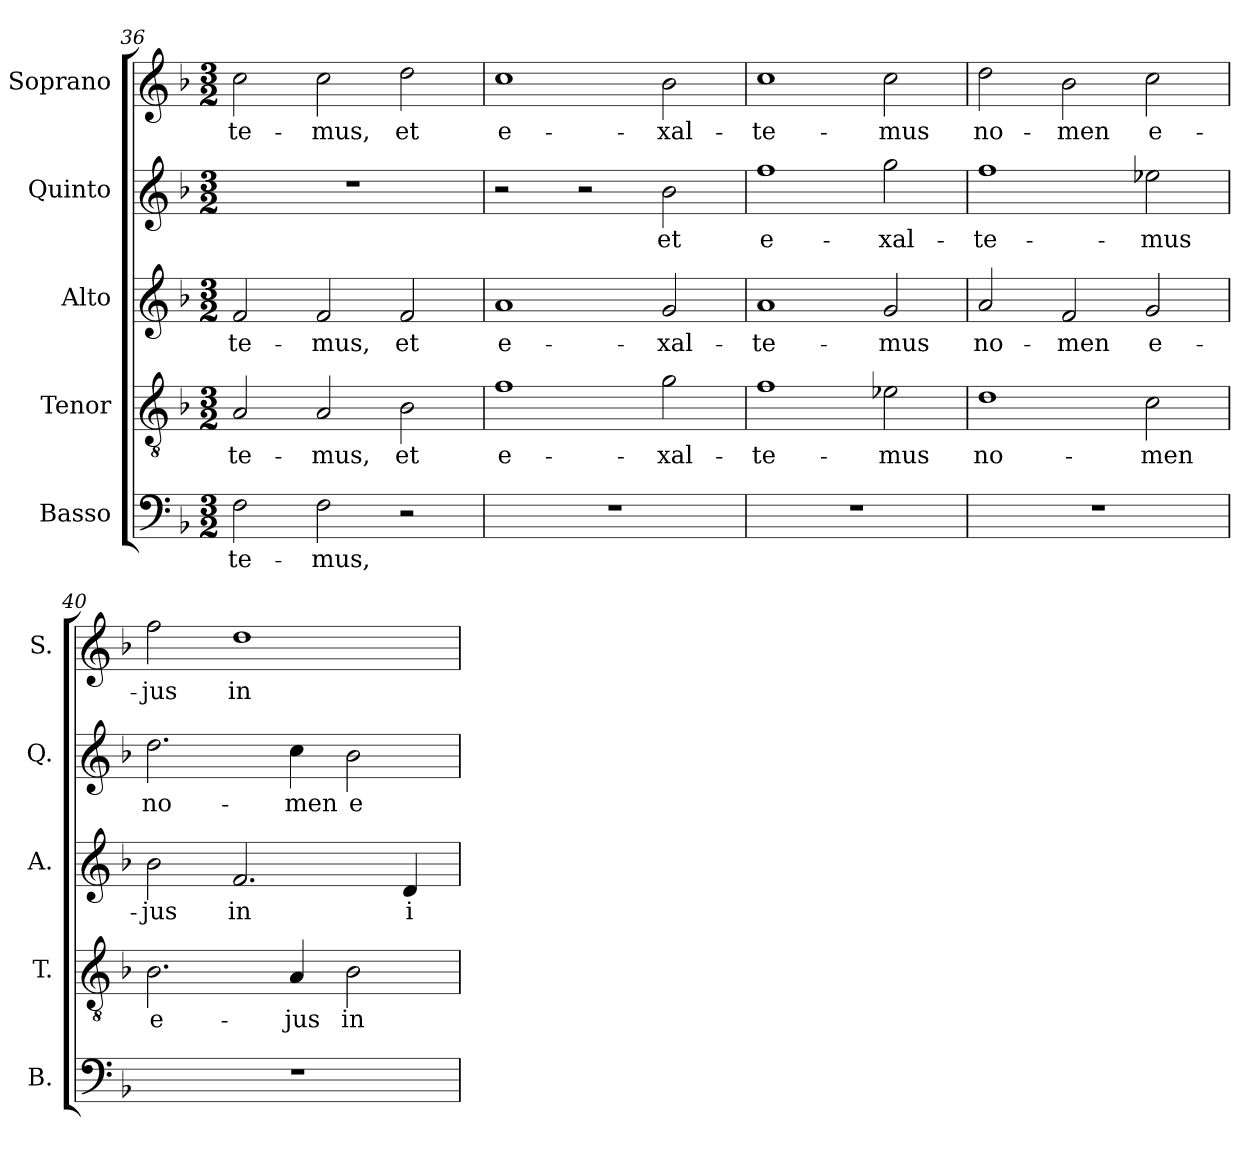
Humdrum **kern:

**kern	**text	**kern	**text	**kern	**text	**kern	**text	**kern	**text
*part5	*part5	*part4	*part4	*part3	*part3	*part2	*part2	*part1	*part1
*staff5	*staff5	*staff4	*staff4	*staff3	*staff3	*staff2	*staff2	*staff1	*staff1
*I"Basso	*	*I"Tenor	*	*I"Alto	*	*I"Quinto	*	*I"Soprano	*
*I'B.	*	*I'T.	*	*I'A.	*	*I'Q.	*	*I'S.	*
*clefF4	*	*clefGv2	*	*clefG2	*	*clefG2	*	*clefG2	*
*	*	*ITrd7c12	*	*	*	*	*	*	*
*k[b-]	*	*k[b-]	*	*k[b-]	*	*k[b-]	*	*k[b-]	*
*F:	*	*F:	*	*F:	*	*F:	*	*F:	*
*M3/2	*	*M3/2	*	*M3/2	*	*M3/2	*	*M3/2	*
=36	=36	=36	=36	=36	=36	=36	=36	=36	=36
!	!LO:LY:b:color=#000000	!	!	!	!	!	!	!	!
!	!	!	!LO:LY:b:color=#000000	!	!	!	!	!	!
!	!	!	!	!	!LO:LY:b:color=#000000	!LO:N:vis=1	!	!	!
!	!	!	!	!	!	!	!	!	!LO:LY:b:color=#000000
2Fi\	-te-	2AAi/	-te-	2fi/	-te-	1.r	.	2cci\	-te-
!	!LO:LY:b:color=#000000	!	!	!	!	!	!	!	!
!	!	!	!LO:LY:b:color=#000000	!	!	!	!	!	!
!	!	!	!	!	!LO:LY:b:color=#000000	!	!	!	!
!	!	!	!	!	!	!	!	!	!LO:LY:b:color=#000000
2Fi\	-mus,	2AAi/	-mus,	2fi/	-mus,	.	.	2cci\	-mus,
!	!	!	!LO:LY:b:color=#000000	!	!	!	!	!	!
!	!	!	!	!	!LO:LY:b:color=#000000	!	!	!	!
!	!	!	!	!	!	!	!	!	!LO:LY:b:color=#000000
2r	.	2BB-i\	et	2fi/	et	.	.	2ddi\	et
=37	=37	=37	=37	=37	=37	=37	=37	=37	=37
!LO:N:vis=1	!	!	!	!	!	!	!	!	!
!	!	!	!LO:LY:b:color=#000000	!	!	!	!	!	!
!	!	!	!	!	!LO:LY:b:color=#000000	!	!	!	!
!	!	!	!	!	!	!	!	!	!LO:LY:b:color=#000000
1.r	.	1Fi	e-	1ai	e-	2r	.	1cci	e-
.	.	.	.	.	.	2r	.	.	.
!	!	!	!LO:LY:b:color=#000000	!	!	!	!	!	!
!	!	!	!	!	!LO:LY:b:color=#000000	!	!	!	!
!	!	!	!	!	!	!	!LO:LY:b:color=#000000	!	!
!	!	!	!	!	!	!	!	!	!LO:LY:b:color=#000000
.	.	2Gi\	-xal-	2gi/	-xal-	2b-i\	et	2b-i\	-xal-
=38	=38	=38	=38	=38	=38	=38	=38	=38	=38
!LO:N:vis=1	!	!	!	!	!	!	!	!	!
!	!	!	!LO:LY:b:color=#000000	!	!	!	!	!	!
!	!	!	!	!	!LO:LY:b:color=#000000	!	!	!	!
!	!	!	!	!	!	!	!LO:LY:b:color=#000000	!	!
!	!	!	!	!	!	!	!	!	!LO:LY:b:color=#000000
1.r	.	1Fi	-te-	1ai	-te-	1ffi	e-	1cci	-te-
!	!	!	!LO:LY:b:color=#000000	!	!	!	!	!	!
!	!	!	!	!	!LO:LY:b:color=#000000	!	!	!	!
!	!	!	!	!	!	!	!LO:LY:b:color=#000000	!	!
!	!	!	!	!	!	!	!	!	!LO:LY:b:color=#000000
.	.	2E-Xi\	-mus	2gi/	-mus	2ggi\	-xal-	2cci\	-mus
=39	=39	=39	=39	=39	=39	=39	=39	=39	=39
!LO:N:vis=1	!	!	!	!	!	!	!	!	!
!	!	!	!LO:LY:b:color=#000000	!	!	!	!	!	!
!	!	!	!	!	!LO:LY:b:color=#000000	!	!	!	!
!	!	!	!	!	!	!	!LO:LY:b:color=#000000	!	!
!	!	!	!	!	!	!	!	!	!LO:LY:b:color=#000000
1.r	.	1Di	no-	2ai/	no-	1ffi	-te-	2ddi\	no-
!	!	!	!	!	!LO:LY:b:color=#000000	!	!	!	!
!	!	!	!	!	!	!	!	!	!LO:LY:b:color=#000000
.	.	.	.	2fi/	-men	.	.	2b-i\	-men
!	!	!	!LO:LY:b:color=#000000	!	!	!	!	!	!
!	!	!	!	!	!LO:LY:b:color=#000000	!	!	!	!
!	!	!	!	!	!	!	!LO:LY:b:color=#000000	!	!
!	!	!	!	!	!	!	!	!	!LO:LY:b:color=#000000
.	.	2Ci\	-men	2gi/	e-	2ee-Xi\	-mus	2cci\	e-
!!LO:LB:g=z
=40	=40	=40	=40	=40	=40	=40	=40	=40	=40
!LO:N:vis=1	!	!	!	!	!	!	!	!	!
!	!	!	!LO:LY:b:color=#000000	!	!	!	!	!	!
!	!	!	!	!	!LO:LY:b:color=#000000	!	!	!	!
!	!	!	!	!	!	!	!LO:LY:b:color=#000000	!	!
!	!	!	!	!	!	!	!	!	!LO:LY:b:color=#000000
1.r	.	2.BB-i\	e-	2b-i\	-jus	2.ddi\	no-	2ffi\	-jus
!	!	!	!	!	!LO:LY:b:color=#000000	!	!	!	!
!	!	!	!	!	!	!	!	!	!LO:LY:b:color=#000000
.	.	.	.	2.fi/	in	.	.	1ddi	in
!	!	!	!LO:LY:b:color=#000000	!	!	!	!	!	!
!	!	!	!	!	!	!	!LO:LY:b:color=#000000	!	!
.	.	4AAi/	-jus	.	.	4cci\	-men	.	.
!	!	!	!LO:LY:b:color=#000000	!	!	!	!	!	!
!	!	!	!	!	!	!	!LO:LY:b:color=#000000	!	!
.	.	2BB-i\	in	.	.	2b-i\	e-	.	.
!	!	!	!	!	!LO:LY:b:color=#000000	!	!	!	!
.	.	.	.	4di/	i-	.	.	.	.
=	=	=	=	=	=	=	=	=	=
*-	*-	*-	*-	*-	*-	*-	*-	*-	*-
